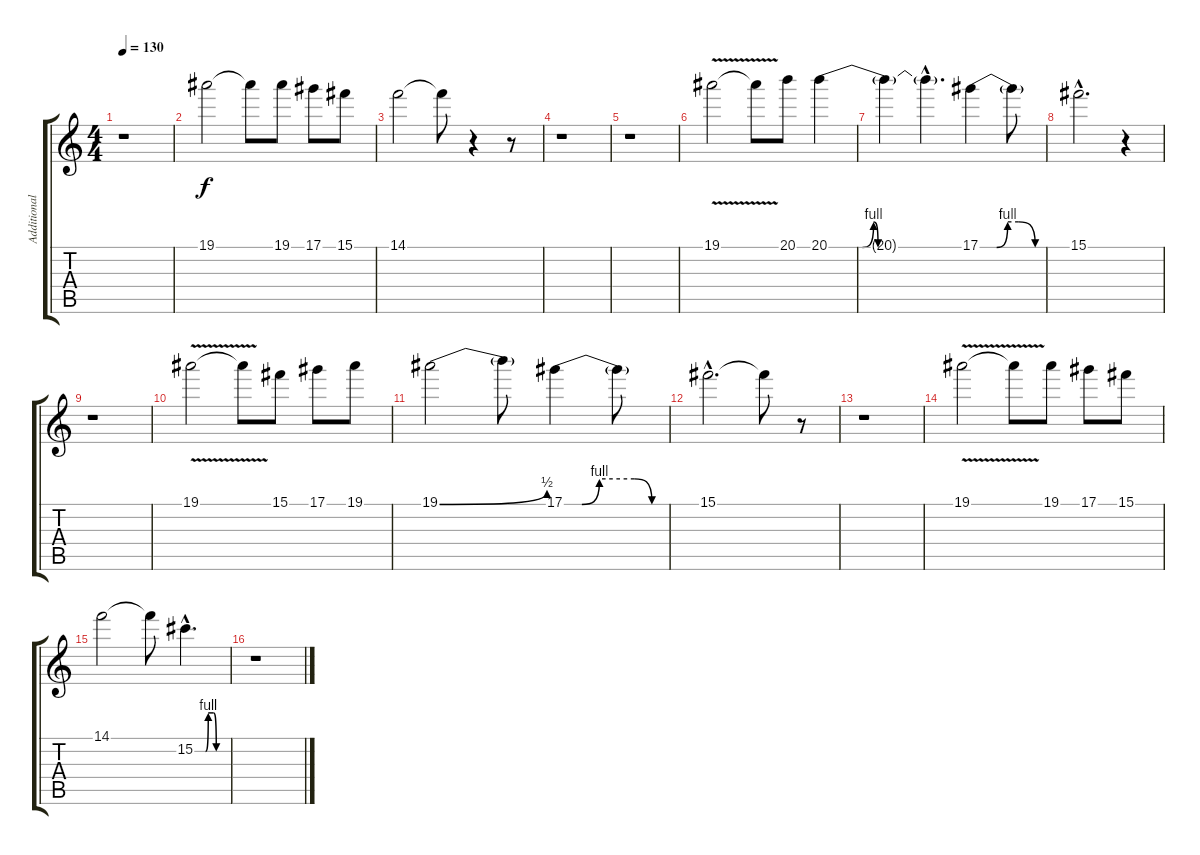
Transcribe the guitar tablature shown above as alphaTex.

\track ("Additional Guitars" "Additional") {instrument overdrivenguitar}
\staff {score tabs}
\tuning (Eb4 Bb3 Gb3 Db3 Ab2 Eb2) {hide}
\ts (4 4)
\tempo 130
\clef g2
\ks c
r.1{dy f} |
19.1.2 19.1{t}.8 19.1.8 17.1.8 15.1.8 |
14.1.2 14.1{t}.8 r.4 r.8 |
r.1 |
r.1 |
19.1{v}.2 19.1{t}.8 20.1.8 20.1{be (custom 0 0 15 0 20 4 22 0 25 0 30 0 45 0 60 0)}.4 |
20.1{t}.4 20.1{hac t}.4{d} 17.1{be (custom 0 0 15 0 25 4 35 4 50 0 60 0)}.4 17.1{t}.8 |
15.1{hac}.2{d} r.4 |
r.1 |
19.1{v}.2{volume 8} 19.1{t}.8 15.1.8 17.1.8 19.1.8 |
19.1{be (bend 0 0 60 2)}.2 19.1{t}.8 17.1{be (custom 0 0 10 0 20 4 40 4 50 0 60 0)}.4 17.1{t}.8 |
15.1{hac}.2{d} 15.1{t}.8 r.8 |
r.1 |
19.1{v}.2{volume 6} 19.1{t}.8 19.1.8 17.1.8 15.1.8 |
14.1.2 14.1{t}.8 15.2{be (custom 0 0 20 0 25 4 35 4 40 0 60 0) hac}.4{d} |
r.1
